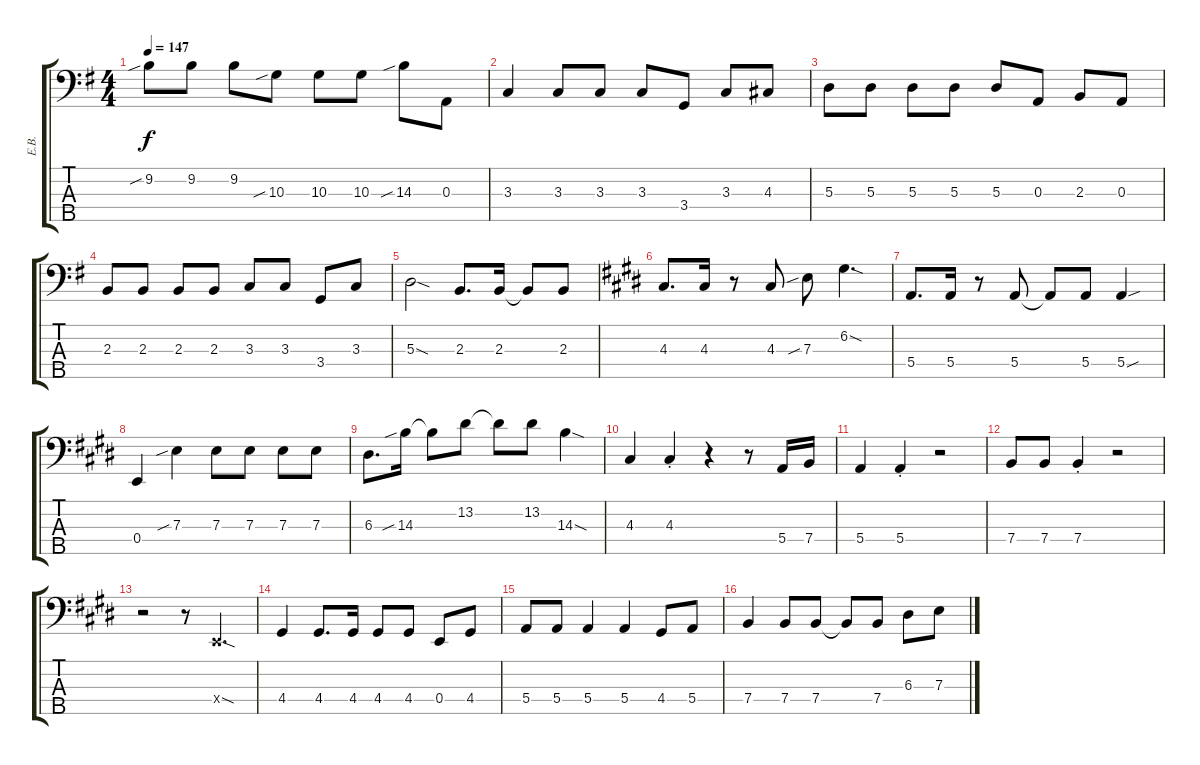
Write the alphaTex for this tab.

\track ("E.B." "E.B.") {instrument electricbassfinger}
\staff {score tabs}
\tuning (G2 D2 A1 E1 B0) {hide}
\ts (4 4)
\tempo 147
\clef f4
\ks g
9.2{sib}.8{dy f} 9.2.8 9.2.8 10.3{sib}.8 10.3.8 10.3.8 14.3{sib}.8 0.3.8 |
3.3.4 3.3.8 3.3.8 3.3.8 3.4.8 3.3.8 4.3.8 |
5.3.8 5.3.8 5.3.8 5.3.8 5.3.8 0.3.8 2.3.8 0.3.8 |
2.3.8 2.3.8 2.3.8 2.3.8 3.3.8 3.3.8 3.4.8 3.3.8 |
5.3{sod}.2 2.3.8{d} 2.3.16 2.3{t}.8 2.3.8 |
\ks c#minor
4.3.8{d} 4.3.16 r.8 4.3.8 7.3{sib}.8 6.2{sod}.4{d} |
5.4.8{d} 5.4.16 r.8 5.4.8 5.4{t}.8 5.4.8 5.4{sou}.4 |
0.4.4 7.3{sib}.4 7.3.8 7.3.8 7.3.8 7.3.8 |
6.3.8{d} 14.3{sib}.16 14.3{t}.8 13.2.8 13.2{t}.8 13.2.8 14.3{sod}.4 |
4.3.4 4.3{st}.4 r.4 r.8 5.4.16 7.4.16 |
5.4.4 5.4{st}.4 r.2 |
7.4.8 7.4.8 7.4{st}.4 r.2 |
r.2 r.8 0.4{sod x}.4{d} |
4.4.4 4.4.8{d} 4.4.16 4.4.8 4.4.8 0.4.8 4.4.8 |
5.4.8 5.4.8 5.4.4 5.4.4 4.4.8 5.4.8 |
7.4.4 7.4.8 7.4.8 7.4{t}.8 7.4.8 6.3.8 7.3.8
